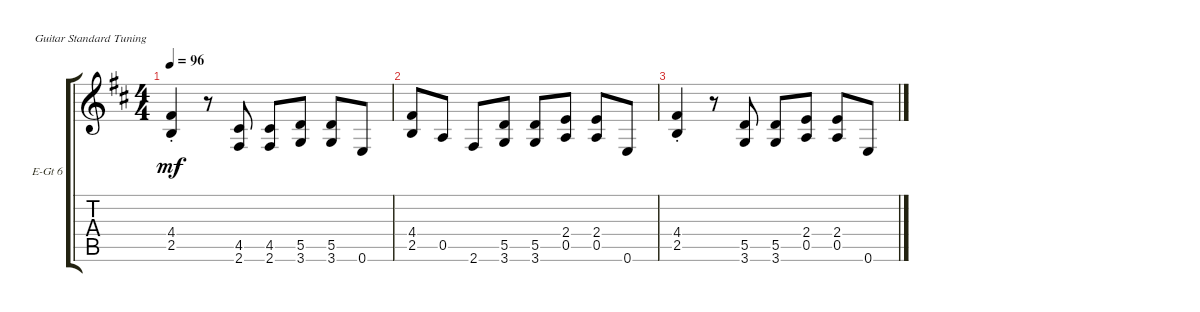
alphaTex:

\defaultSystemsLayout 4
\bracketExtendMode groupsimilarinstruments
\firstSystemTrackNameOrientation horizontal
\otherSystemsTrackNameOrientation horizontal
\track ("Electric Guitar 5" "E-Gt 6") {instrument electricguitarclean}
\staff {score tabs}
\tuning (E4 B3 G3 D3 A2 E2)
\ts (4 4)
\tempo 96
\clef g2
\ks d
(2.5 4.4{st}).4{dy mf} r.8 (4.5 2.6).8 (2.6 4.5).8 (5.5 3.6).8 (3.6 5.5).8 0.6.8 |
(2.5 4.4).8 0.5.8 2.6.8 (3.6 5.5).8 (5.5 3.6).8 (0.5 2.4).8 (2.4 0.5).8 0.6.8 |
(2.5 4.4{st}).4 r.8 (5.5 3.6).8 (3.6 5.5).8 (0.5 2.4).8 (2.4 0.5).8 0.6.8
